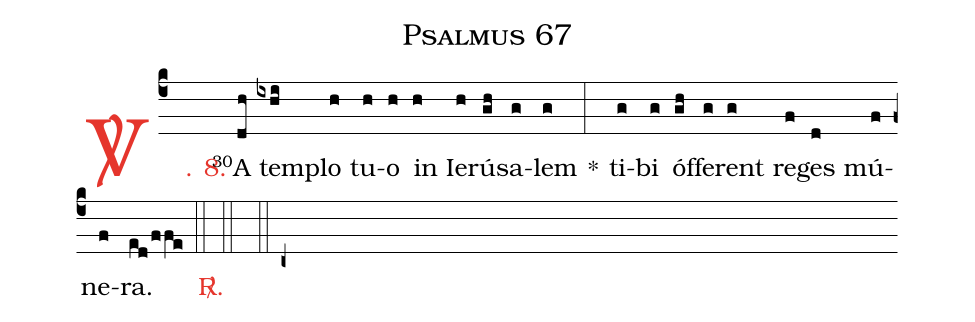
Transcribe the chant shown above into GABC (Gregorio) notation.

name: Psalmus 67;
%%
(c4)

<c><sp>V/</sp>. 8.</c>() <v>\VSup{30}</v>A(dh) tem(ixhi)plo(h) tu(h)o(h) in(h) Ie(h)rú(gh)sa(g)lem(g) *(:) ti(g)bi(g) óf(gh)fe(g)rent(g) re(f)ges(d) mú(f)ne(f)ra.(ed/ffe)

(::)

<c><sp>R/</sp>.</c>(::)

(::)

(c+)
